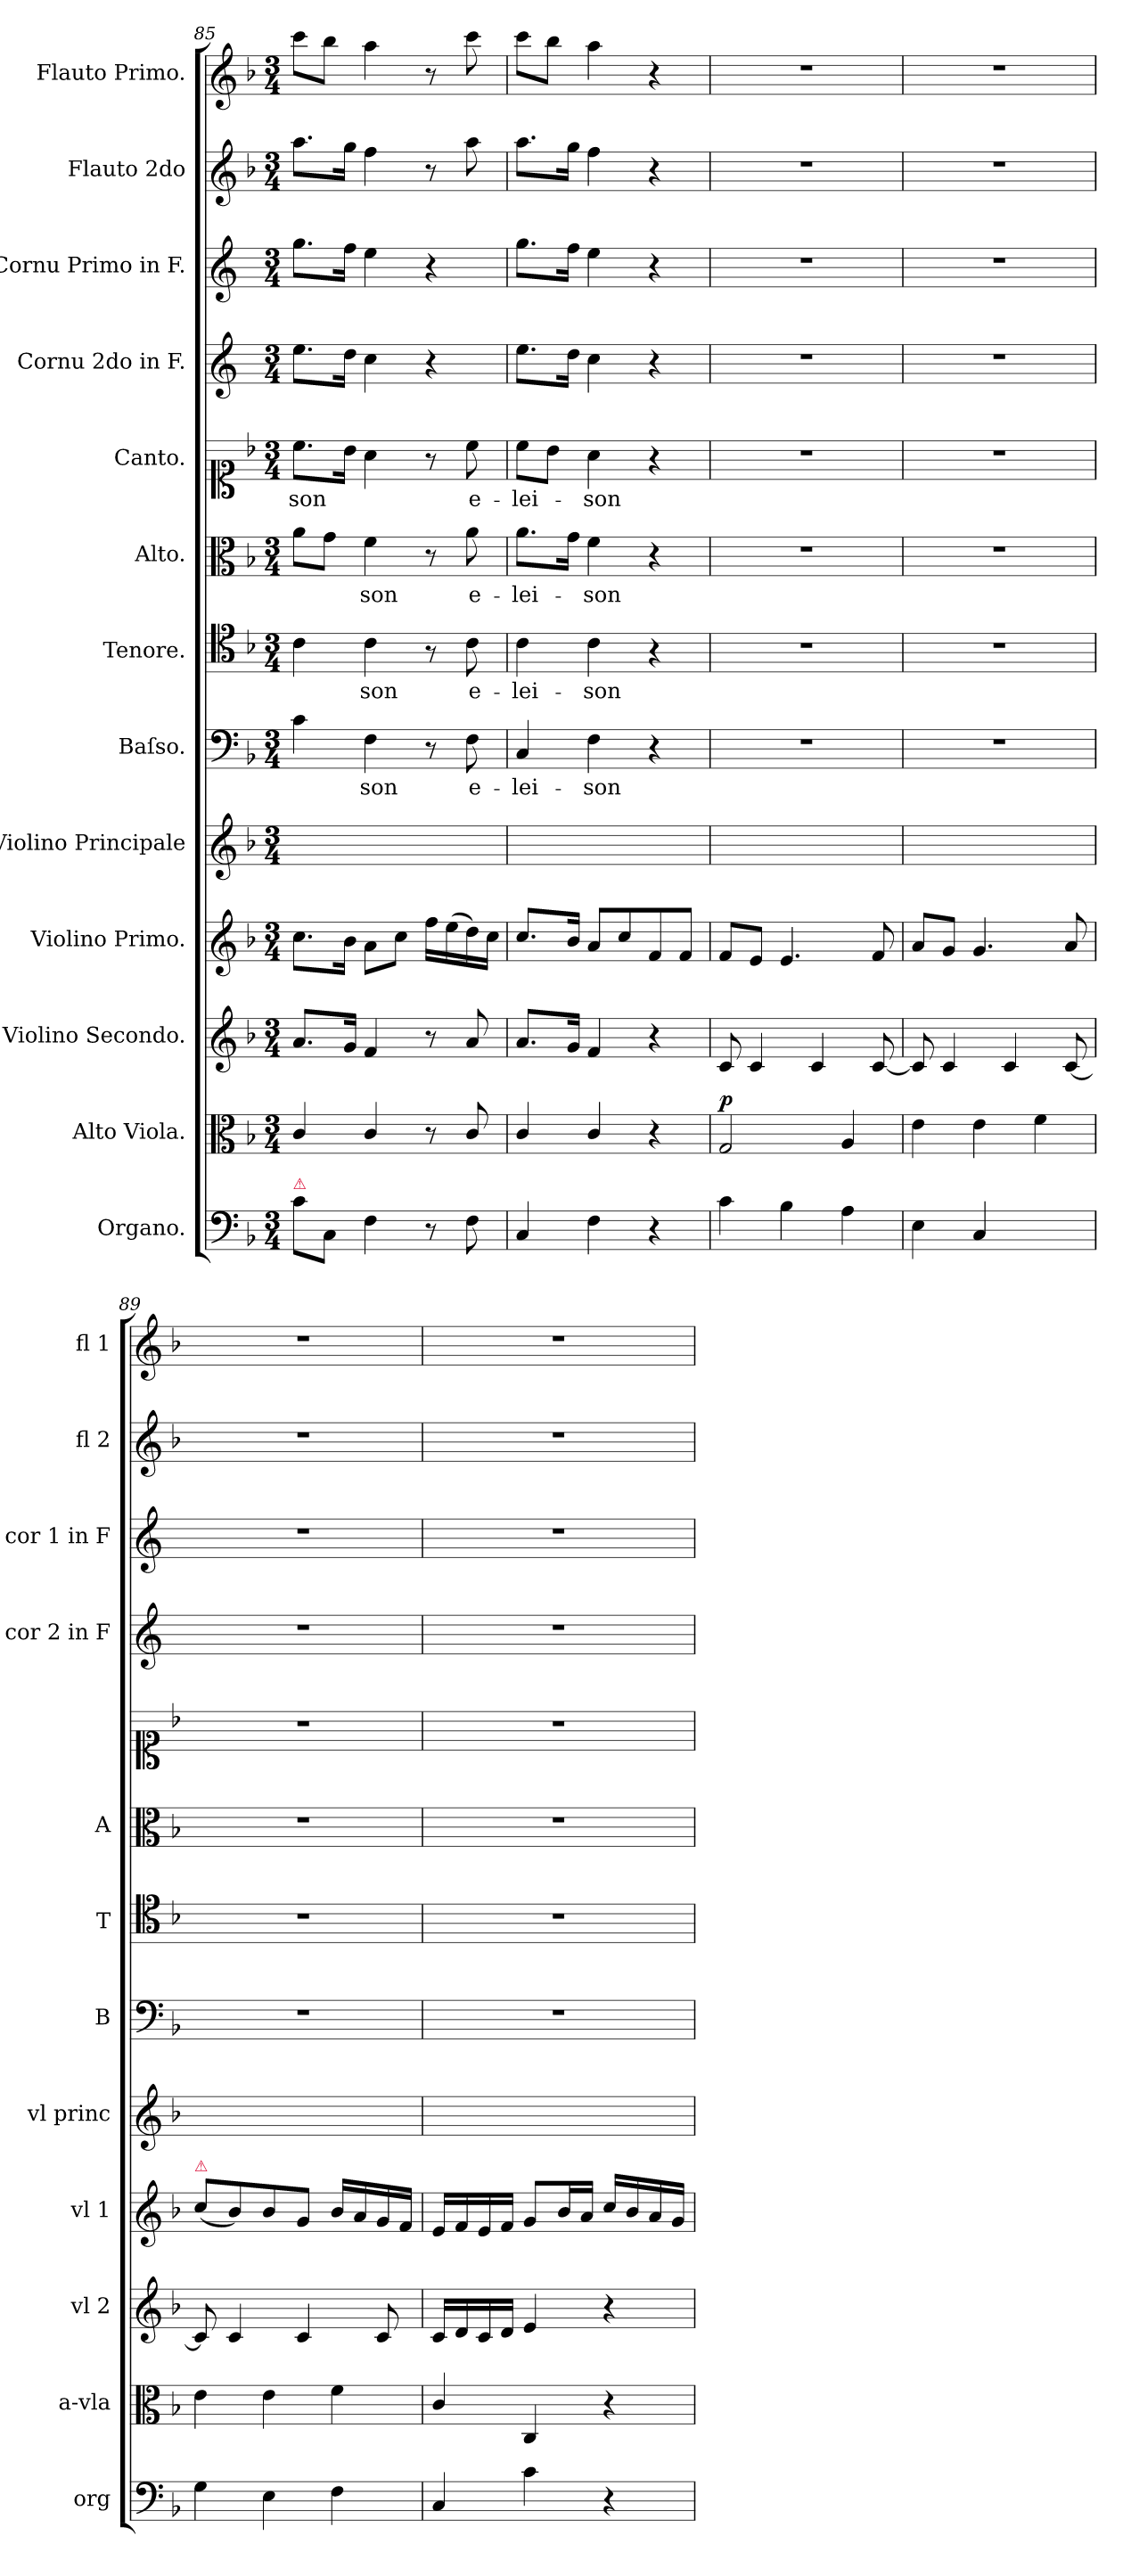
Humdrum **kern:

**kern	**dynam	**kern	**dynam	**kern	**dynam	**kern	**dynam	**kern	**kern	**text	**kern	**text	**kern	**text	**kern	**text	**kern	**kern	**kern	**kern
*part13	*part13	*part12	*part12	*part11	*part11	*part10	*part10	*part9	*part8	*part8	*part7	*part7	*part6	*part6	*part5	*part5	*part4	*part3	*part2	*part1
*staff13	*staff13	*staff12	*staff12	*staff11	*staff11	*staff10	*staff10	*staff9	*staff8	*staff8	*staff7	*staff7	*staff6	*staff6	*staff5	*staff5	*staff4	*staff3	*staff2	*staff1
*I"Organo.	*	*I"Alto Viola.	*	*I"Violino Secondo.	*	*I"Violino Primo.	*	*I"Violino Principale	*I"Baſso.	*	*I"Tenore.	*	*I"Alto.	*	*I"Canto.	*	*I"Cornu 2do in F.	*I"Cornu Primo in F.	*I"Flauto 2do	*I"Flauto Primo.
*I'org	*	*I'a-vla	*	*I'vl 2	*	*I'vl 1	*	*I'vl princ	*I'B	*	*I'T	*	*I'A	*	*	*	*I'cor 2 in F	*I'cor 1 in F	*I'fl 2	*I'fl 1
*clefF4	*	*clefC3	*	*clefG2	*	*clefG2	*	*clefG2	*clefF4	*	*clefC4	*	*clefC3	*	*clefC1	*	*clefG2	*clefG2	*clefG2	*clefG2
*	*	*	*	*	*	*	*	*	*	*	*	*	*	*	*	*	*ITrd4c7	*ITrd4c7	*	*
*k[b-]	*	*k[b-]	*	*k[b-]	*	*k[b-]	*	*k[b-]	*k[b-]	*	*k[b-]	*	*k[b-]	*	*k[b-]	*	*k[b-]	*k[b-]	*k[b-]	*k[b-]
*F:	*	*F:	*	*F:	*	*F:	*	*F:	*F:	*	*F:	*	*F:	*	*F:	*	*F:	*F:	*F:	*F:
*M3/4	*	*M3/4	*	*M3/4	*	*M3/4	*	*M3/4	*M3/4	*	*M3/4	*	*M3/4	*	*M3/4	*	*M3/4	*M3/4	*M3/4	*M3/4
=85	=85	=85	=85	=85	=85	=85	=85	=85	=85	=85	=85	=85	=85	=85	=85	=85	=85	=85	=85	=85
!LO:TX:a:color=crimson:t=⚠	!	!	!	!	!	!	!	!	!	!	!	!	!	!	!	!	!	!	!	!
8c\L	.	4c/	.	8.a/L	.	8.cc\L	.	2.ryy	4c\	.	4c\	.	8a\L	.	8.cc\L	-son	8.a\L	8.cc\L	8.aa\L	8ccc\L
8C\J	.	.	.	.	.	.	.	.	.	.	.	.	8g\J	.	.	.	.	.	.	8bb-\J
.	.	.	.	16g/Jk	.	16b-\Jk	.	.	.	.	.	.	.	.	16b-\Jk	.	16g\Jk	16b-\Jk	16gg\Jk	.
4F\	.	4c/	.	4f/	.	8a\L	.	.	4F\	-son	4c\	-son	4f\	-son	4a\	.	4f\	4a\	4ff\	4aa\
.	.	.	.	.	.	8cc\J	.	.	.	.	.	.	.	.	.	.	.	.	.	.
8r	.	8r	.	8r	.	16ff\LL	.	.	8r	.	8r	.	8r	.	8r	.	4r	4r	8r	8r
.	.	.	.	.	.	(16ee\	.	.	.	.	.	.	.	.	.	.	.	.	.	.
!	!	!	!	!	!	!	!	!	!	!LO:LY:i	!	!LO:LY:i	!	!	!	!LO:LY:i	!	!	!	!
8F\	.	8c/	.	8a/	.	16dd\)	.	.	8F\	e-	8c\	e-	8a\	e-	8cc\	e-	.	.	8aa\	8ccc\
.	.	.	.	.	.	16cc\JJ	.	.	.	.	.	.	.	.	.	.	.	.	.	.
=86	=86	=86	=86	=86	=86	=86	=86	=86	=86	=86	=86	=86	=86	=86	=86	=86	=86	=86	=86	=86
!	!	!	!	!	!	!	!	!	!	!LO:LY:i	!	!LO:LY:i	!	!	!	!LO:LY:i	!	!	!	!
4C/	.	4c/	.	8.a/L	.	8.cc/L	.	2.ryy	4C/	-lei-	4c\	-lei-	8.a\L	-lei-	8cc\L	-lei-	8.a\L	8.cc\L	8.aa\L	8ccc\L
.	.	.	.	.	.	.	.	.	.	.	.	.	.	.	8b-\J	.	.	.	.	8bb-\J
.	.	.	.	16g/Jk	.	16b-/Jk	.	.	.	.	.	.	16g\Jk	.	.	.	16g\Jk	16b-\Jk	16gg\Jk	.
!	!	!	!	!	!	!	!	!	!	!LO:LY:i	!	!LO:LY:i	!	!	!	!LO:LY:i	!	!	!	!
4F\	.	4c/	.	4f/	.	8a/L	.	.	4F\	-son	4c\	-son	4f\	-son	4a\	-son	4f\	4a\	4ff\	4aa\
.	.	.	.	.	.	8cc/	.	.	.	.	.	.	.	.	.	.	.	.	.	.
4r	.	4r	.	4r	.	8f/	.	.	4r	.	4r	.	4r	.	4r	.	4r	4r	4r	4r
.	.	.	.	.	.	8f/J	.	.	.	.	.	.	.	.	.	.	.	.	.	.
=87	=87	=87	=87	=87	=87	=87	=87	=87	=87	=87	=87	=87	=87	=87	=87	=87	=87	=87	=87	=87
!	!LO:DY:b	!	!LO:DY:a	!	!LO:DY:a	!	!LO:DY:a	!	!	!	!	!	!	!	!	!	!	!	!	!
4c\	po	2G/	p.	8c/	po	8f/L	p&colon;	2.ryy	2.r	.	2.r	.	2.r	.	2.r	.	2.r	2.r	2.r	2.r
.	.	.	.	4c/	.	8e/J	.	.	.	.	.	.	.	.	.	.	.	.	.	.
4B-\	.	.	.	.	.	4.e/	.	.	.	.	.	.	.	.	.	.	.	.	.	.
.	.	.	.	4c/	.	.	.	.	.	.	.	.	.	.	.	.	.	.	.	.
4A\	.	4A/	.	.	.	.	.	.	.	.	.	.	.	.	.	.	.	.	.	.
.	.	.	.	[8c/	.	8f/	.	.	.	.	.	.	.	.	.	.	.	.	.	.
=88	=88	=88	=88	=88	=88	=88	=88	=88	=88	=88	=88	=88	=88	=88	=88	=88	=88	=88	=88	=88
4E\	.	4e\	.	8c/]	.	8a/L	.	2.ryy	2.r	.	2.r	.	2.r	.	2.r	.	2.r	2.r	2.r	2.r
.	.	.	.	4c/	.	8g/J	.	.	.	.	.	.	.	.	.	.	.	.	.	.
4C/	.	4e\	.	.	.	4.g/	.	.	.	.	.	.	.	.	.	.	.	.	.	.
.	.	.	.	4c/	.	.	.	.	.	.	.	.	.	.	.	.	.	.	.	.
4ryy	.	4f\	.	.	.	.	.	.	.	.	.	.	.	.	.	.	.	.	.	.
.	.	.	.	[8c/	.	8a/	.	.	.	.	.	.	.	.	.	.	.	.	.	.
=89	=89	=89	=89	=89	=89	=89	=89	=89	=89	=89	=89	=89	=89	=89	=89	=89	=89	=89	=89	=89
!	!	!	!	!	!	!LO:TX:a:color=crimson:t=⚠	!	!	!	!	!	!	!	!	!	!	!	!	!	!
4G\	.	4e\	.	8c/]	.	(8cc/L	.	2.ryy	2.r	.	2.r	.	2.r	.	2.r	.	2.r	2.r	2.r	2.r
.	.	.	.	4c/	.	8b-/)	.	.	.	.	.	.	.	.	.	.	.	.	.	.
4E\	.	4e\	.	.	.	8b-/	.	.	.	.	.	.	.	.	.	.	.	.	.	.
.	.	.	.	4c/	.	8g/J	.	.	.	.	.	.	.	.	.	.	.	.	.	.
4F\	.	4f\	.	.	.	16b-/LL	.	.	.	.	.	.	.	.	.	.	.	.	.	.
.	.	.	.	.	.	16a/	.	.	.	.	.	.	.	.	.	.	.	.	.	.
.	.	.	.	8c/	.	16g/	.	.	.	.	.	.	.	.	.	.	.	.	.	.
.	.	.	.	.	.	16f/JJ	.	.	.	.	.	.	.	.	.	.	.	.	.	.
=90	=90	=90	=90	=90	=90	=90	=90	=90	=90	=90	=90	=90	=90	=90	=90	=90	=90	=90	=90	=90
4C/	.	4c/	.	16c/LL	.	16e/LL	.	2.ryy	2.r	.	2.r	.	2.r	.	2.r	.	2.r	2.r	2.r	2.r
.	.	.	.	16d/	.	16f/	.	.	.	.	.	.	.	.	.	.	.	.	.	.
.	.	.	.	16c/	.	16e/	.	.	.	.	.	.	.	.	.	.	.	.	.	.
.	.	.	.	16d/JJ	.	16f/JJ	.	.	.	.	.	.	.	.	.	.	.	.	.	.
4c\	.	4C/	.	4e/	.	8g/L	.	.	.	.	.	.	.	.	.	.	.	.	.	.
.	.	.	.	.	.	16b-/L	.	.	.	.	.	.	.	.	.	.	.	.	.	.
.	.	.	.	.	.	16a/JJ	.	.	.	.	.	.	.	.	.	.	.	.	.	.
4r	.	4r	.	4r	.	16cc/LL	.	.	.	.	.	.	.	.	.	.	.	.	.	.
.	.	.	.	.	.	16b-/	.	.	.	.	.	.	.	.	.	.	.	.	.	.
.	.	.	.	.	.	16a/	.	.	.	.	.	.	.	.	.	.	.	.	.	.
.	.	.	.	.	.	16g/JJ	.	.	.	.	.	.	.	.	.	.	.	.	.	.
=	=	=	=	=	=	=	=	=	=	=	=	=	=	=	=	=	=	=	=	=
*-	*-	*-	*-	*-	*-	*-	*-	*-	*-	*-	*-	*-	*-	*-	*-	*-	*-	*-	*-	*-
